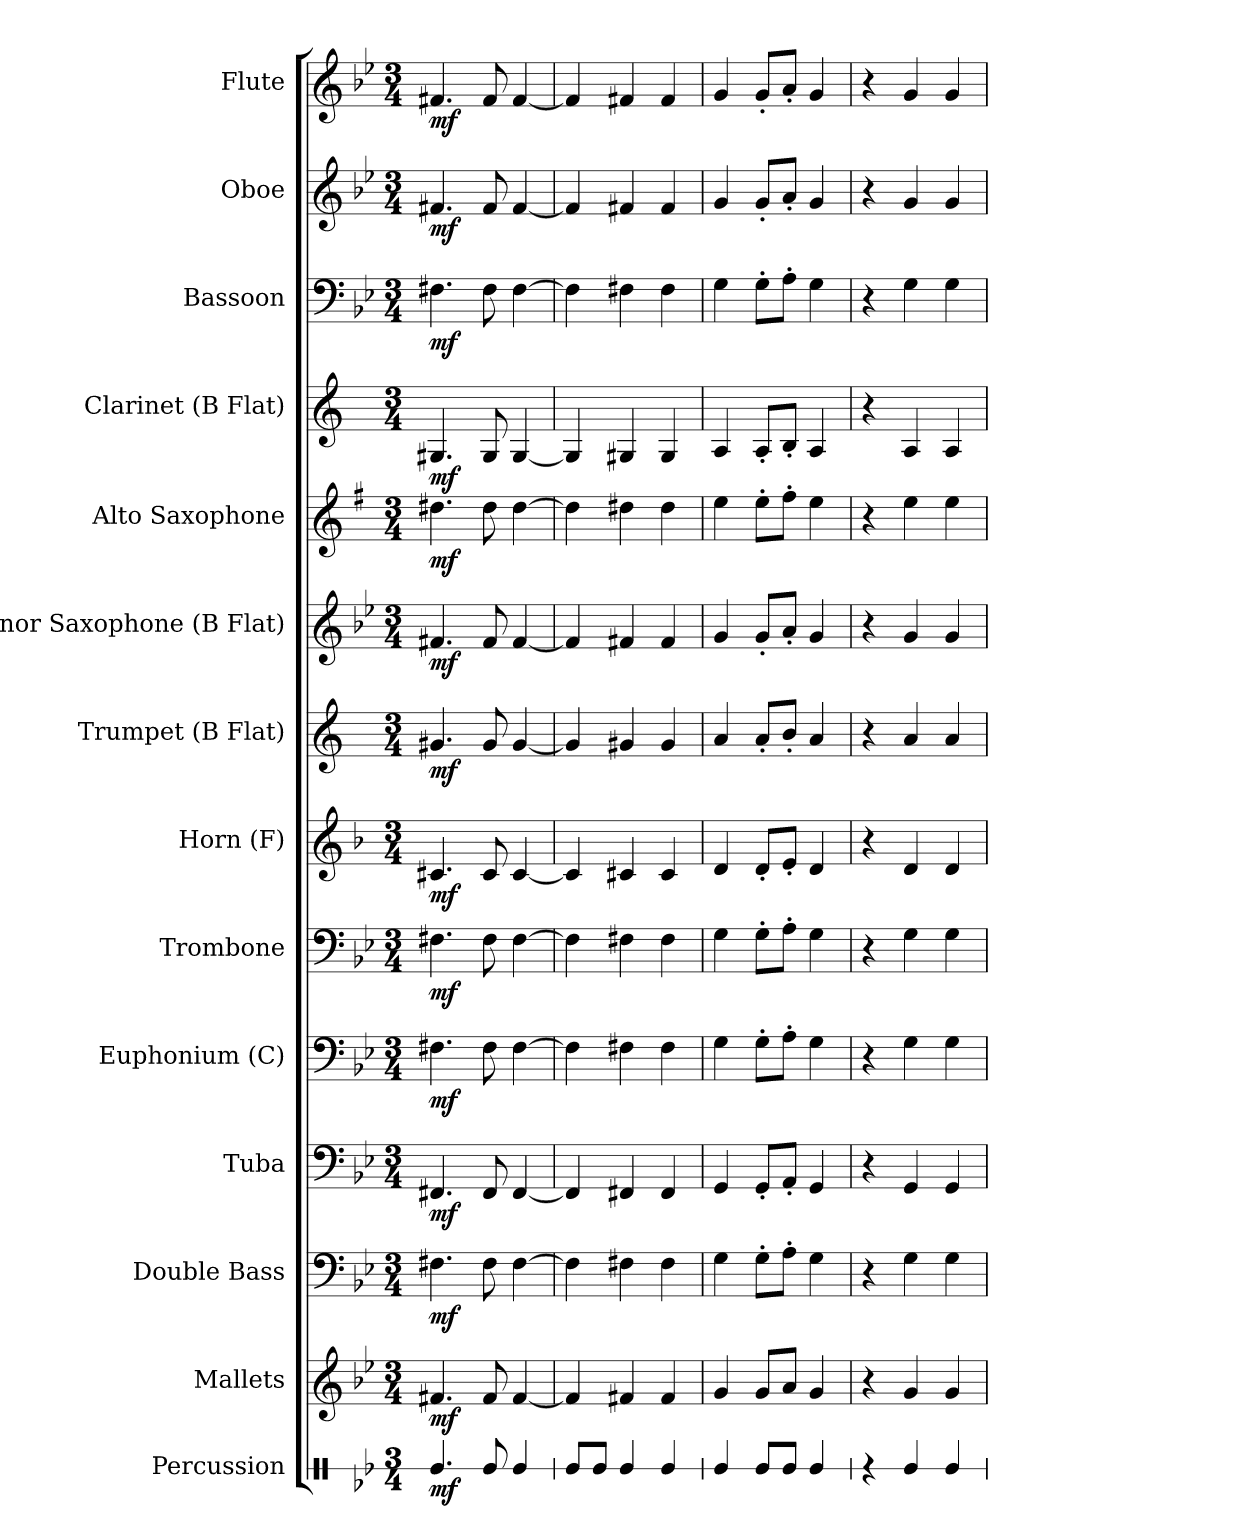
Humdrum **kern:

**kern	**dynam	**kern	**dynam	**kern	**dynam	**kern	**dynam	**kern	**dynam	**kern	**dynam	**kern	**dynam	**kern	**dynam	**kern	**dynam	**kern	**dynam	**kern	**dynam	**kern	**dynam	**kern	**dynam	**kern	**dynam
*part14	*part14	*part13	*part13	*part12	*part12	*part11	*part11	*part10	*part10	*part9	*part9	*part8	*part8	*part7	*part7	*part6	*part6	*part5	*part5	*part4	*part4	*part3	*part3	*part2	*part2	*part1	*part1
*staff14	*staff14	*staff13	*staff13	*staff12	*staff12	*staff11	*staff11	*staff10	*staff10	*staff9	*staff9	*staff8	*staff8	*staff7	*staff7	*staff6	*staff6	*staff5	*staff5	*staff4	*staff4	*staff3	*staff3	*staff2	*staff2	*staff1	*staff1
*I"Percussion	*	*I"Mallets	*	*I"Double Bass	*	*I"Tuba	*	*I"Euphonium (C)	*	*I"Trombone	*	*I"Horn (F)	*	*I"Trumpet (B Flat)	*	*I"Tenor Saxophone (B Flat)	*	*I"Alto Saxophone	*	*I"Clarinet (B Flat)	*	*I"Bassoon	*	*I"Oboe	*	*I"Flute	*
*stria1	*	*	*	*	*	*	*	*	*	*	*	*	*	*	*	*	*	*	*	*	*	*	*	*	*	*	*
*clefX	*	*clefG2	*	*clefF4	*	*clefF4	*	*clefF4	*	*clefF4	*	*clefG2	*	*clefG2	*	*clefG2	*	*clefG2	*	*clefG2	*	*clefF4	*	*clefG2	*	*clefG2	*
*	*	*ITrd-14c-24	*	*ITrd7c12	*	*	*	*	*	*	*	*ITrd4c7	*	*ITrd1c2	*	*ITrd8c14	*	*ITrd5c9	*	*ITrd1c2	*	*	*	*	*	*	*
*k[b-e-]	*	*k[b-e-]	*	*k[b-e-]	*	*k[b-e-]	*	*k[b-e-]	*	*k[b-e-]	*	*k[b-e-]	*	*k[b-e-]	*	*k[b-e-]	*	*k[b-e-]	*	*k[b-e-]	*	*k[b-e-]	*	*k[b-e-]	*	*k[b-e-]	*
*B-:	*	*B-:	*	*B-:	*	*B-:	*	*B-:	*	*B-:	*	*B-:	*	*B-:	*	*B-:	*	*B-:	*	*B-:	*	*B-:	*	*B-:	*	*B-:	*
*M3/4	*	*M3/4	*	*M3/4	*	*M3/4	*	*M3/4	*	*M3/4	*	*M3/4	*	*M3/4	*	*M3/4	*	*M3/4	*	*M3/4	*	*M3/4	*	*M3/4	*	*M3/4	*
*MM80	*	*MM80	*	*MM80	*	*MM80	*	*MM80	*	*MM80	*	*MM80	*	*MM80	*	*MM80	*	*MM80	*	*MM80	*	*MM80	*	*MM80	*	*MM80	*
=1	=1	=1	=1	=1	=1	=1	=1	=1	=1	=1	=1	=1	=1	=1	=1	=1	=1	=1	=1	=1	=1	=1	=1	=1	=1	=1	=1
!	!LO:DY:b	!	!LO:DY:b	!	!LO:DY:b	!	!LO:DY:b	!	!LO:DY:b	!	!LO:DY:b	!	!LO:DY:b	!	!LO:DY:b	!	!LO:DY:b	!	!LO:DY:b	!	!LO:DY:b	!	!LO:DY:b	!	!LO:DY:b	!	!LO:DY:b
4.Re/	mf	4.fff#X/	mf	4.FF#X\	mf	4.FF#X/	mf	4.F#X\	mf	4.F#X\	mf	4.F#X/	mf	4.f#X/	mf	4.F#X/	mf	4.f#X\	mf	4.F#X/	mf	4.F#X\	mf	4.f#X/	mf	4.f#X/	mf
8Re/	.	8fff#/	.	8FF#\	.	8FF#/	.	8F#\	.	8F#\	.	8F#/	.	8f#/	.	8F#/	.	8f#\	.	8F#/	.	8F#\	.	8f#/	.	8f#/	.
4Re/	.	[4fff#/	.	[4FF#\	.	[4FF#/	.	[4F#\	.	[4F#\	.	[4F#/	.	[4f#/	.	[4F#/	.	[4f#\	.	[4F#/	.	[4F#\	.	[4f#/	.	[4f#/	.
=2	=2	=2	=2	=2	=2	=2	=2	=2	=2	=2	=2	=2	=2	=2	=2	=2	=2	=2	=2	=2	=2	=2	=2	=2	=2	=2	=2
8Re/L	.	4fff#/]	.	4FF#\]	.	4FF#/]	.	4F#\]	.	4F#\]	.	4F#/]	.	4f#/]	.	4F#/]	.	4f#\]	.	4F#/]	.	4F#\]	.	4f#/]	.	4f#/]	.
8Re/J	.	.	.	.	.	.	.	.	.	.	.	.	.	.	.	.	.	.	.	.	.	.	.	.	.	.	.
4Re/	.	4fff#X/	.	4FF#X\	.	4FF#X/	.	4F#X\	.	4F#X\	.	4F#X/	.	4f#X/	.	4F#X/	.	4f#X\	.	4F#X/	.	4F#X\	.	4f#X/	.	4f#X/	.
4Re/	.	4fff#/	.	4FF#\	.	4FF#/	.	4F#\	.	4F#\	.	4F#/	.	4f#/	.	4F#/	.	4f#\	.	4F#/	.	4F#\	.	4f#/	.	4f#/	.
=3	=3	=3	=3	=3	=3	=3	=3	=3	=3	=3	=3	=3	=3	=3	=3	=3	=3	=3	=3	=3	=3	=3	=3	=3	=3	=3	=3
4Re/	.	4ggg/	.	4GG\	.	4GG/	.	4G\	.	4G\	.	4G/	.	4g/	.	4G/	.	4g\	.	4G/	.	4G\	.	4g/	.	4g/	.
8Re/L	.	8ggg/L	.	8GG'>\L	.	8GG'</L	.	8G'>\L	.	8G'>\L	.	8G'</L	.	8g'</L	.	8G'</L	.	8g'>\L	.	8G'</L	.	8G'>\L	.	8g'</L	.	8g'</L	.
8Re/J	.	8aaa/J	.	8AA'>\J	.	8AA'</J	.	8A'>\J	.	8A'>\J	.	8A'</J	.	8a'</J	.	8A'</J	.	8a'>\J	.	8A'</J	.	8A'>\J	.	8a'</J	.	8a'</J	.
4Re/	.	4ggg/	.	4GG\	.	4GG/	.	4G\	.	4G\	.	4G/	.	4g/	.	4G/	.	4g\	.	4G/	.	4G\	.	4g/	.	4g/	.
=4	=4	=4	=4	=4	=4	=4	=4	=4	=4	=4	=4	=4	=4	=4	=4	=4	=4	=4	=4	=4	=4	=4	=4	=4	=4	=4	=4
4r	.	4r	.	4r	.	4r	.	4r	.	4r	.	4r	.	4r	.	4r	.	4r	.	4r	.	4r	.	4r	.	4r	.
4Re/	.	4ggg/	.	4GG\	.	4GG/	.	4G\	.	4G\	.	4G/	.	4g/	.	4G/	.	4g\	.	4G/	.	4G\	.	4g/	.	4g/	.
4Re/	.	4ggg/	.	4GG\	.	4GG/	.	4G\	.	4G\	.	4G/	.	4g/	.	4G/	.	4g\	.	4G/	.	4G\	.	4g/	.	4g/	.
=	=	=	=	=	=	=	=	=	=	=	=	=	=	=	=	=	=	=	=	=	=	=	=	=	=	=	=
*-	*-	*-	*-	*-	*-	*-	*-	*-	*-	*-	*-	*-	*-	*-	*-	*-	*-	*-	*-	*-	*-	*-	*-	*-	*-	*-	*-
